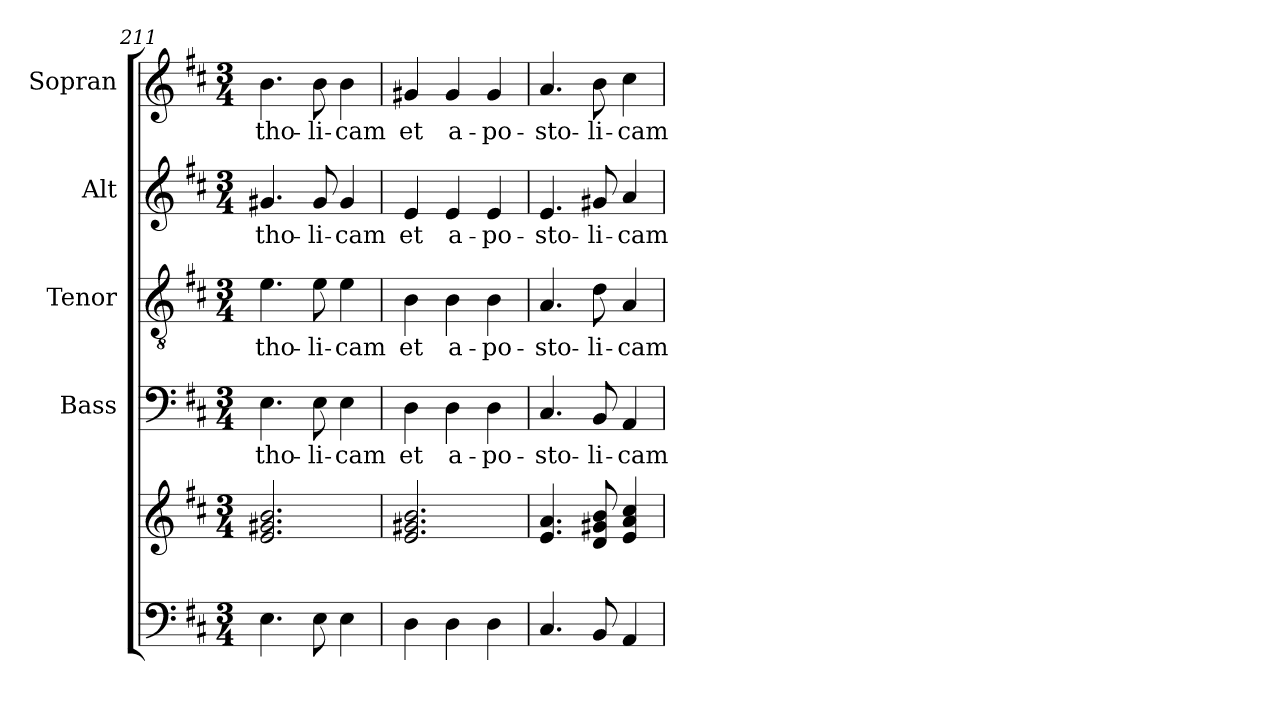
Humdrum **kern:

**kern	**kern	**kern	**text	**kern	**text	**kern	**text	**kern	**text
*part5	*part5	*part4	*part4	*part3	*part3	*part2	*part2	*part1	*part1
*staff6	*staff5	*staff4	*staff4	*staff3	*staff3	*staff2	*staff2	*staff1	*staff1
*	*	*I"Bass	*	*I"Tenor	*	*I"Alt	*	*I"Sopran	*
*	*	*I'B.	*	*I'T.	*	*I'A.	*	*I'S.	*
*clefF4	*clefG2	*clefF4	*	*clefGv2	*	*clefG2	*	*clefG2	*
*k[f#c#]	*k[f#c#]	*k[f#c#]	*	*k[f#c#]	*	*k[f#c#]	*	*k[f#c#]	*
*D:	*D:	*D:	*	*D:	*	*D:	*	*D:	*
*M3/4	*M3/4	*M3/4	*	*M3/4	*	*M3/4	*	*M3/4	*
=211	=211	=211	=211	=211	=211	=211	=211	=211	=211
!	!	!	!LO:LY:b	!	!LO:LY:b	!	!LO:LY:b	!	!LO:LY:b
4.E\	2.e/ 2.g#X/ 2.b/	4.E\	-tho-	4.e\	-tho-	4.g#X/	-tho-	4.b\	-tho-
!	!	!	!LO:LY:b	!	!LO:LY:b	!	!LO:LY:b	!	!LO:LY:b
8E\	.	8E\	-li-	8e\	-li-	8g#/	-li-	8b\	-li-
!	!	!	!LO:LY:b	!	!LO:LY:b	!	!LO:LY:b	!	!LO:LY:b
4E\	.	4E\	-cam	4e\	-cam	4g#/	-cam	4b\	-cam
=212	=212	=212	=212	=212	=212	=212	=212	=212	=212
!	!	!	!LO:LY:b	!	!LO:LY:b	!	!LO:LY:b	!	!LO:LY:b
4D\	2.e/ 2.g#X/ 2.b/	4D\	et	4B\	et	4e/	et	4g#X/	et
!	!	!	!LO:LY:b	!	!LO:LY:b	!	!LO:LY:b	!	!LO:LY:b
4D\	.	4D\	a-	4B\	a-	4e/	a-	4g#/	a-
!	!	!	!LO:LY:b	!	!LO:LY:b	!	!LO:LY:b	!	!LO:LY:b
4D\	.	4D\	-po-	4B\	-po-	4e/	-po-	4g#/	-po-
=213	=213	=213	=213	=213	=213	=213	=213	=213	=213
!	!	!	!LO:LY:b	!	!LO:LY:b	!	!LO:LY:b	!	!LO:LY:b
4.C#/	4.e/ 4.a/	4.C#/	-sto-	4.A/	-sto-	4.e/	-sto-	4.a/	-sto-
!	!	!	!LO:LY:b	!	!LO:LY:b	!	!LO:LY:b	!	!LO:LY:b
8BB/	8d/ 8g#X/ 8b/	8BB/	-li-	8d\	-li-	8g#X/	-li-	8b\	-li-
!	!	!	!LO:LY:b	!	!LO:LY:b	!	!LO:LY:b	!	!LO:LY:b
4AA/	4e/ 4a/ 4cc#/	4AA/	-cam	4A/	-cam	4a/	-cam	4cc#\	-cam
=	=	=	=	=	=	=	=	=	=
*-	*-	*-	*-	*-	*-	*-	*-	*-	*-
